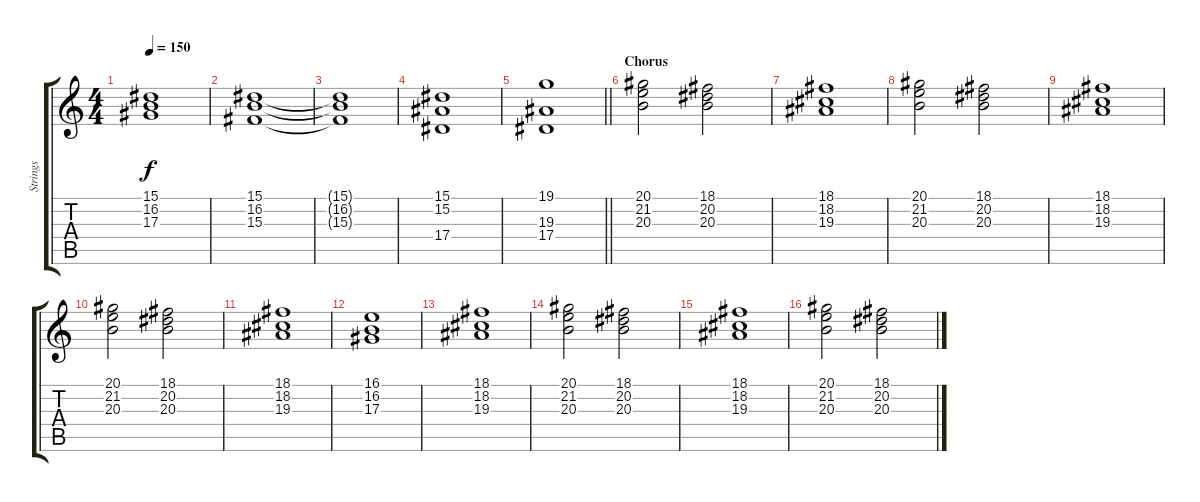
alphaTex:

\track ("Strings" "Strings") {instrument stringensemble1}
\staff {score tabs}
\tuning (C4 G3 Eb3 Bb2 F2 C2) {hide}
\ts (4 4)
\tempo 150
\clef g2
\ks c
(15.1 16.2 17.3).1{dy f} |
(15.1 16.2 15.3).1 |
(15.1{t} 16.2{t} 15.3{t}).1 |
(15.1 15.2 17.4).1 |
\barLineRight lightlight
(19.1 19.3 17.4).1 |
\section ("" "Chorus")
(20.1 21.2 20.3).2 (18.1 20.2 20.3).2 |
(18.1 18.2 19.3).1 |
(20.1 21.2 20.3).2 (18.1 20.2 20.3).2 |
(18.1 18.2 19.3).1 |
(20.1 21.2 20.3).2 (18.1 20.2 20.3).2 |
(18.1 18.2 19.3).1 |
(16.1 16.2 17.3).1 |
(18.1 18.2 19.3).1 |
(20.1 21.2 20.3).2 (18.1 20.2 20.3).2 |
(18.1 18.2 19.3).1 |
(20.1 21.2 20.3).2 (18.1 20.2 20.3).2
